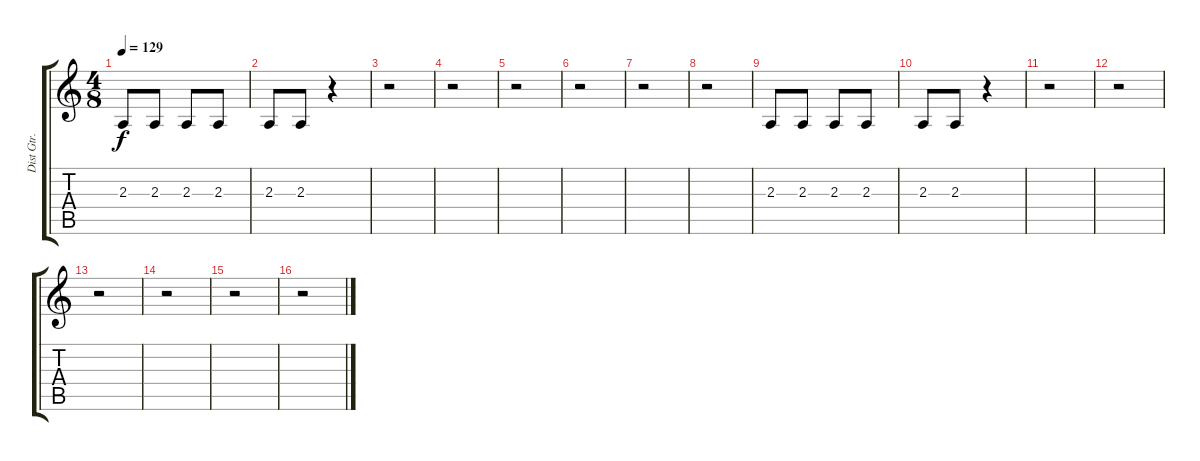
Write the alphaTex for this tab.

\track ("Dist Gtr." "Dist Gtr.") {instrument lead5charang}
\staff {score tabs}
\tuning (E4 B3 G3 D3 A2 E2) {hide}
\ts (4 8)
\tempo 129
\clef g2
\ks c
2.3.8{dy f} 2.3.8 2.3.8 2.3.8 |
2.3.8 2.3.8 r.4 |
r.2 |
r.2 |
r.2 |
r.2 |
r.2 |
r.2 |
2.3.8 2.3.8 2.3.8 2.3.8 |
2.3.8 2.3.8 r.4 |
r.2 |
r.2 |
r.2 |
r.2 |
r.2 |
r.2
